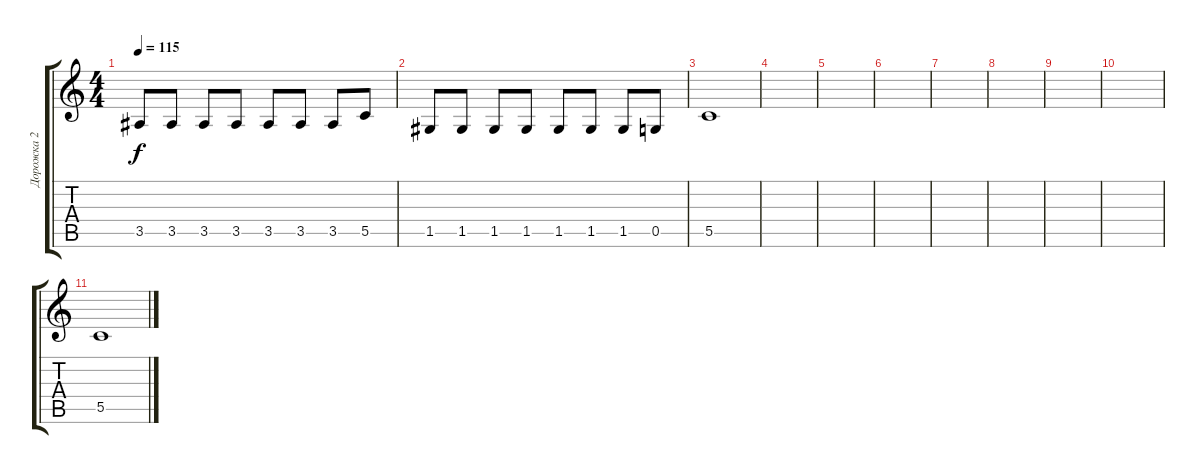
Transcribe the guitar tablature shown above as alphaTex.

\track ("Дорожка 2" "Дорожка 2") {instrument electricbasspick}
\staff {score tabs}
\tuning (D4 A3 F3 C3 G2 D2) {hide}
\ts (4 4)
\tempo 115
\clef g2
\ks c
3.5.8{dy f} 3.5.8 3.5.8 3.5.8 3.5.8 3.5.8 3.5.8 5.5.8 |
1.5.8 1.5.8 1.5.8 1.5.8 1.5.8 1.5.8 1.5.8 0.5.8 |
5.5.1 |
|
|
|
|
|
|
|
5.5.1
